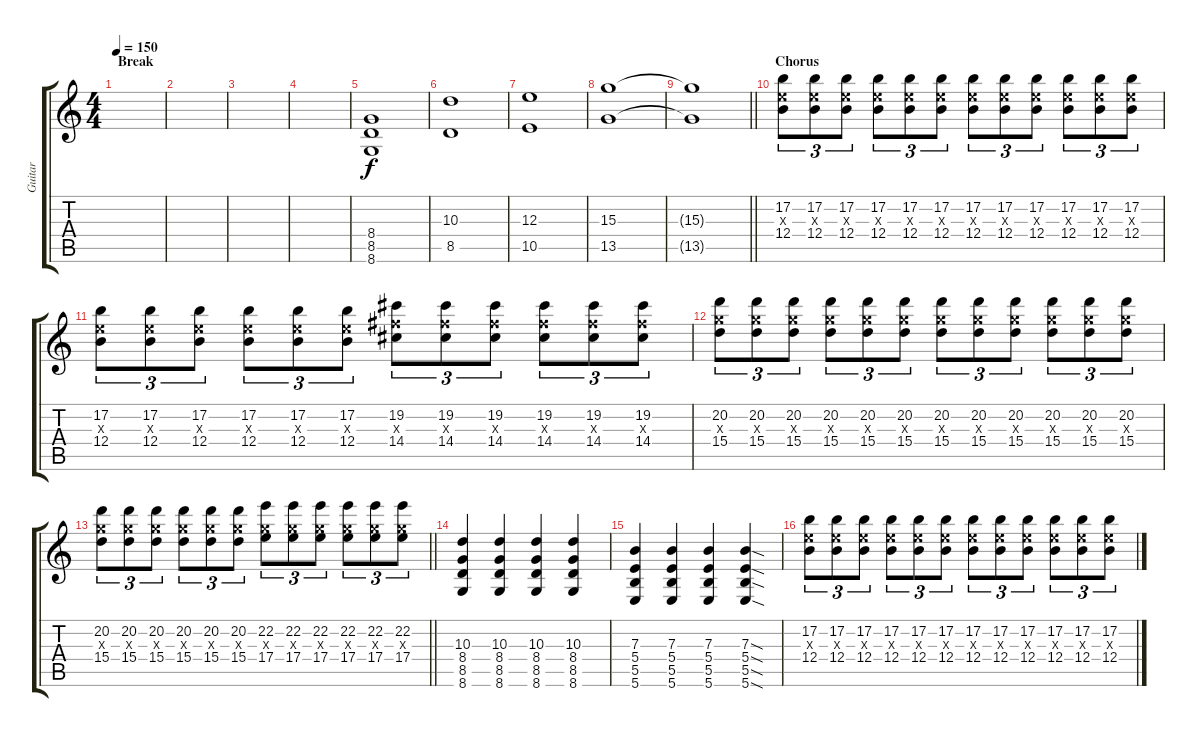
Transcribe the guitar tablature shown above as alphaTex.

\track ("Guitar" "Guitar") {instrument distortionguitar}
\staff {score tabs}
\tuning (B3 Gb3 E3 B2 Gb2 B1) {hide}
\ts (4 4)
\section ("" "Break")
\tempo 150
\clef g2
\ks c
|
|
|
|
(8.4 8.5 8.6).1 |
(10.3 8.5).1 |
(12.3 10.5).1 |
(15.3 13.5).1 |
\barLineRight lightlight
(15.3{t} 13.5{t}).1 |
\section ("" "Chorus")
(17.2 12.3{x} 12.4).8{tu (3 2)} (17.2 12.3{x} 12.4).8{tu (3 2)} (17.2 12.3{x} 12.4).8{tu (3 2)} (17.2 12.3{x} 12.4).8{tu (3 2)} (17.2 12.3{x} 12.4).8{tu (3 2)} (17.2 12.3{x} 12.4).8{tu (3 2)} (17.2 12.3{x} 12.4).8{tu (3 2)} (17.2 12.3{x} 12.4).8{tu (3 2)} (17.2 12.3{x} 12.4).8{tu (3 2)} (17.2 12.3{x} 12.4).8{tu (3 2)} (17.2 12.3{x} 12.4).8{tu (3 2)} (17.2 12.3{x} 12.4).8{tu (3 2)} |
(17.2 12.3{x} 12.4).8{tu (3 2)} (17.2 12.3{x} 12.4).8{tu (3 2)} (17.2 12.3{x} 12.4).8{tu (3 2)} (17.2 12.3{x} 12.4).8{tu (3 2)} (17.2 12.3{x} 12.4).8{tu (3 2)} (17.2 12.3{x} 12.4).8{tu (3 2)} (19.2 14.3{x} 14.4).8{tu (3 2)} (19.2 14.3{x} 14.4).8{tu (3 2)} (19.2 14.3{x} 14.4).8{tu (3 2)} (19.2 14.3{x} 14.4).8{tu (3 2)} (19.2 14.3{x} 14.4).8{tu (3 2)} (19.2 14.3{x} 14.4).8{tu (3 2)} |
(20.2 15.3{x} 15.4).8{tu (3 2)} (20.2 15.3{x} 15.4).8{tu (3 2)} (20.2 15.3{x} 15.4).8{tu (3 2)} (20.2 15.3{x} 15.4).8{tu (3 2)} (20.2 15.3{x} 15.4).8{tu (3 2)} (20.2 15.3{x} 15.4).8{tu (3 2)} (20.2 15.3{x} 15.4).8{tu (3 2)} (20.2 15.3{x} 15.4).8{tu (3 2)} (20.2 15.3{x} 15.4).8{tu (3 2)} (20.2 15.3{x} 15.4).8{tu (3 2)} (20.2 15.3{x} 15.4).8{tu (3 2)} (20.2 15.3{x} 15.4).8{tu (3 2)} |
\barLineRight lightlight
(20.2 15.3{x} 15.4).8{tu (3 2)} (20.2 15.3{x} 15.4).8{tu (3 2)} (20.2 15.3{x} 15.4).8{tu (3 2)} (20.2 15.3{x} 15.4).8{tu (3 2)} (20.2 15.3{x} 15.4).8{tu (3 2)} (20.2 15.3{x} 15.4).8{tu (3 2)} (22.2 15.3{x} 17.4).8{tu (3 2)} (22.2 15.3{x} 17.4).8{tu (3 2)} (22.2 15.3{x} 17.4).8{tu (3 2)} (22.2 15.3{x} 17.4).8{tu (3 2)} (22.2 15.3{x} 17.4).8{tu (3 2)} (22.2 15.3{x} 17.4).8{tu (3 2)} |
(10.3 8.4 8.5 8.6).4 (10.3 8.4 8.5 8.6).4 (10.3 8.4 8.5 8.6).4 (10.3 8.4 8.5 8.6).4 |
(7.3 5.4 5.5 5.6).4 (7.3 5.4 5.5 5.6).4 (7.3 5.4 5.5 5.6).4 (7.3{sod} 5.4{sod} 5.5{sod} 5.6{sod}).4 |
(17.2 12.3{x} 12.4).8{tu (3 2)} (17.2 12.3{x} 12.4).8{tu (3 2)} (17.2 12.3{x} 12.4).8{tu (3 2)} (17.2 12.3{x} 12.4).8{tu (3 2)} (17.2 12.3{x} 12.4).8{tu (3 2)} (17.2 12.3{x} 12.4).8{tu (3 2)} (17.2 12.3{x} 12.4).8{tu (3 2)} (17.2 12.3{x} 12.4).8{tu (3 2)} (17.2 12.3{x} 12.4).8{tu (3 2)} (17.2 12.3{x} 12.4).8{tu (3 2)} (17.2 12.3{x} 12.4).8{tu (3 2)} (17.2 12.3{x} 12.4).8{tu (3 2)}
